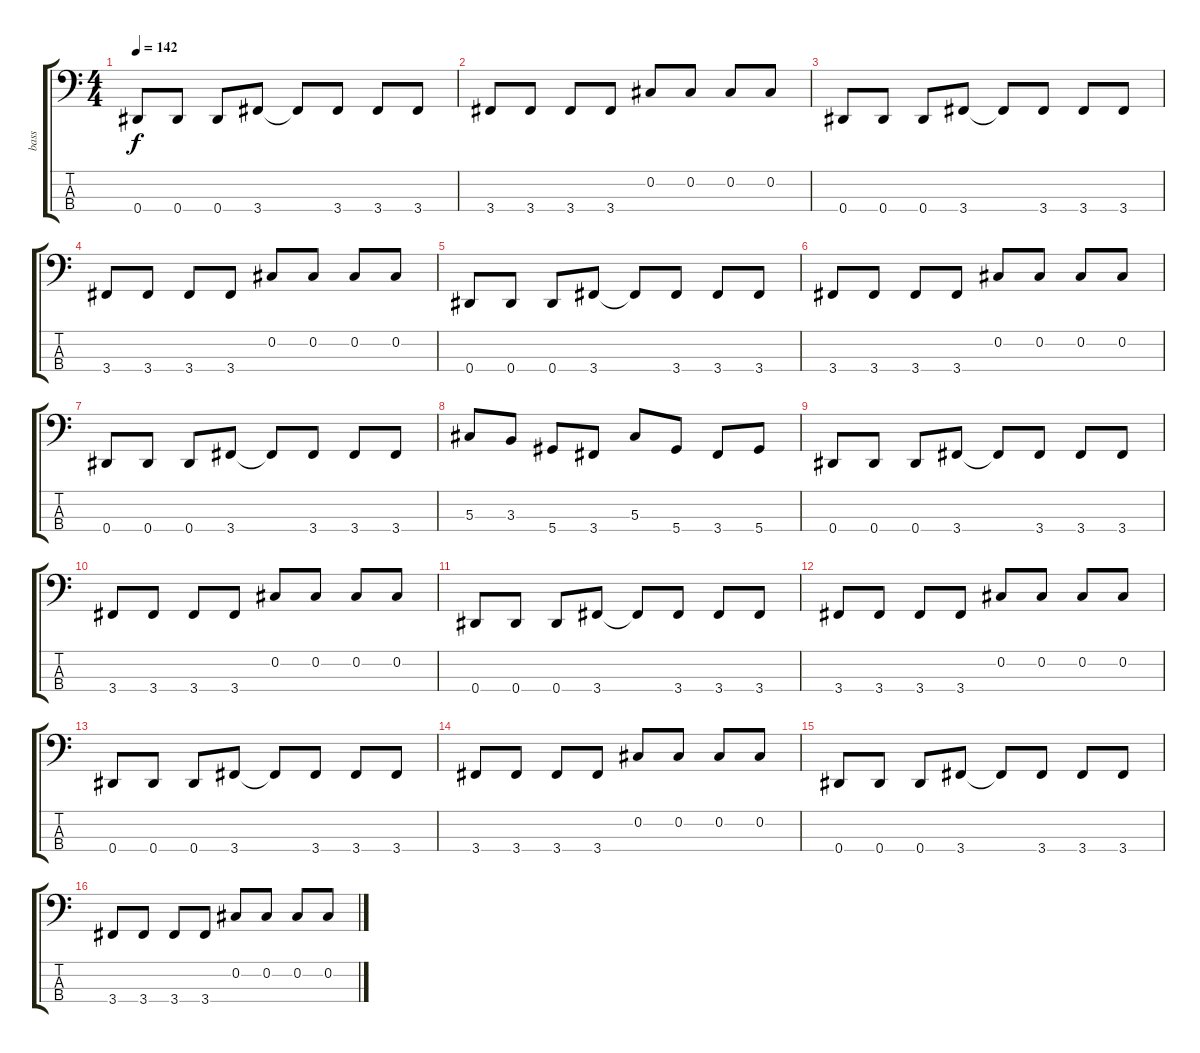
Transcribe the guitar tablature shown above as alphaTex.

\track ("bass" "bass") {instrument electricbasspick}
\staff {score tabs}
\tuning (Gb2 Db2 Ab1 Eb1) {hide}
\ts (4 4)
\tempo 142
\clef f4
\ks c
0.4.8{dy f} 0.4.8 0.4.8 3.4.8 3.4{t}.8 3.4.8 3.4.8 3.4.8 |
3.4.8 3.4.8 3.4.8 3.4.8 0.2.8 0.2.8 0.2.8 0.2.8 |
0.4.8 0.4.8 0.4.8 3.4.8 3.4{t}.8 3.4.8 3.4.8 3.4.8 |
3.4.8 3.4.8 3.4.8 3.4.8 0.2.8 0.2.8 0.2.8 0.2.8 |
0.4.8 0.4.8 0.4.8 3.4.8 3.4{t}.8 3.4.8 3.4.8 3.4.8 |
3.4.8 3.4.8 3.4.8 3.4.8 0.2.8 0.2.8 0.2.8 0.2.8 |
0.4.8 0.4.8 0.4.8 3.4.8 3.4{t}.8 3.4.8 3.4.8 3.4.8 |
5.3.8 3.3.8 5.4.8 3.4.8 5.3.8 5.4.8 3.4.8 5.4.8 |
0.4.8 0.4.8 0.4.8 3.4.8 3.4{t}.8 3.4.8 3.4.8 3.4.8 |
3.4.8 3.4.8 3.4.8 3.4.8 0.2.8 0.2.8 0.2.8 0.2.8 |
0.4.8 0.4.8 0.4.8 3.4.8 3.4{t}.8 3.4.8 3.4.8 3.4.8 |
3.4.8 3.4.8 3.4.8 3.4.8 0.2.8 0.2.8 0.2.8 0.2.8 |
0.4.8 0.4.8 0.4.8 3.4.8 3.4{t}.8 3.4.8 3.4.8 3.4.8 |
3.4.8 3.4.8 3.4.8 3.4.8 0.2.8 0.2.8 0.2.8 0.2.8 |
0.4.8 0.4.8 0.4.8 3.4.8 3.4{t}.8 3.4.8 3.4.8 3.4.8 |
3.4.8 3.4.8 3.4.8 3.4.8 0.2.8 0.2.8 0.2.8 0.2.8
